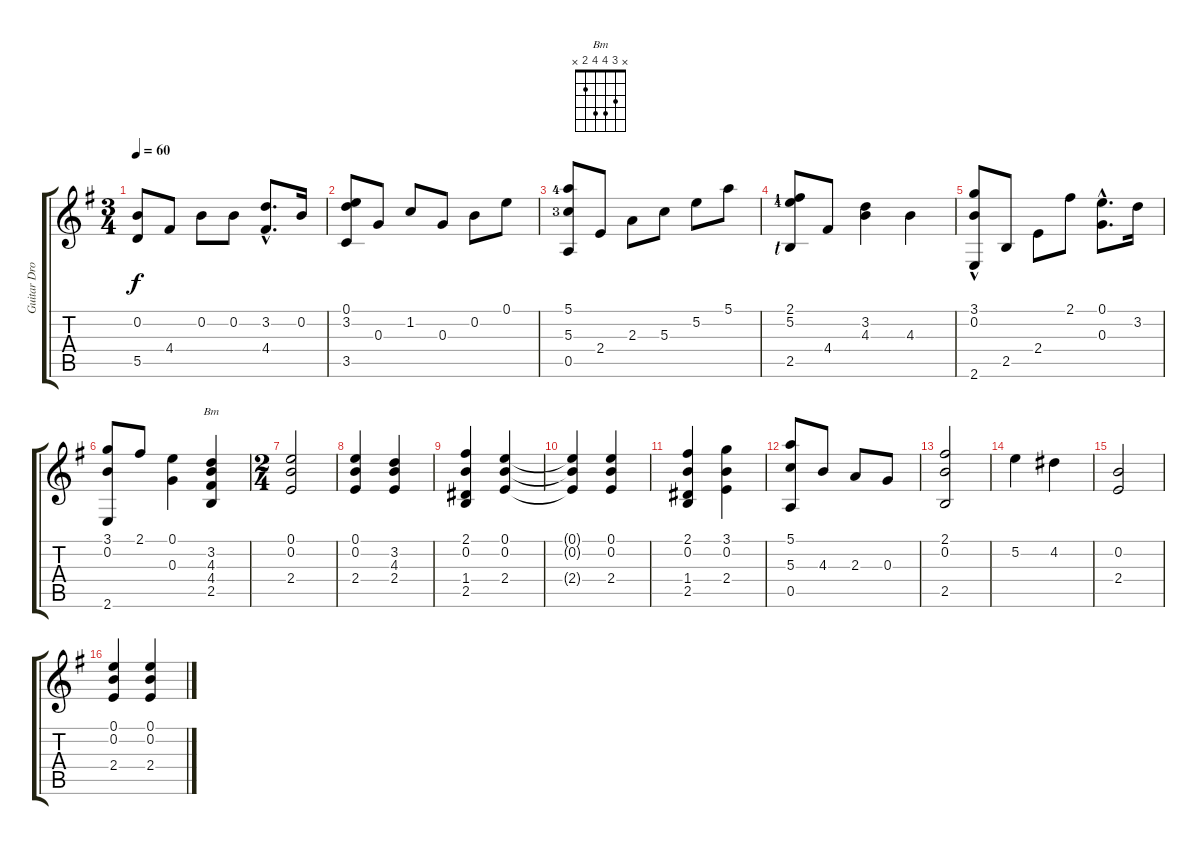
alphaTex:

\track ("Guitar Dropped D" "Guitar Dro") {instrument acousticguitarnylon}
\staff {score tabs}
\tuning (E4 B3 G3 D3 A2 D2) {hide}
\chord ("Bm" x 3 4 4 2 x)
\ts (3 4)
\tempo 60
\clef g2
\ks eminor
(0.2 5.5).8{dy f} 4.4.8 0.2.8 0.2.8 (3.2{hac} 4.4).8{d} 0.2.16 |
(0.1 3.2 3.5).8 0.3.8 1.2.8 0.3.8 0.2.8 0.1.8 |
(5.1{lf 5} 5.3{lf 4} 0.5).8 2.4.8 2.3.8 5.3.8 5.2.8 5.1.8 |
(2.1{lf 2} 5.2{lf 5} 2.5{lf 1}).8 4.4.8 (3.2 4.3).4 4.3.4 |
(3.1{hac} 0.2{hac} 2.6).8 2.5.8 2.4.8 2.1.8 (0.1{hac} 0.3).8{d} 3.2.16 |
(3.1 0.2 2.6).8 2.1.8 (0.1 0.3).4 (3.2 4.3 4.4 2.5).4{ch "Bm"} |
\ts (2 4)
(0.1 0.2 2.4).2 |
(0.1 0.2 2.4).4 (3.2 4.3 2.4).4 |
(2.1 0.2 1.4 2.5).4 (0.1 0.2 2.4).4 |
(0.1{t} 0.2{t} 2.4{t}).4 (0.1 0.2 2.4).4 |
(2.1 0.2 1.4 2.5).4 (3.1 0.2 2.4).4 |
(5.1 5.3 0.5).8 4.3.8 2.3.8 0.3.8 |
(2.1 0.2 2.5).2 |
5.2.4 4.2.4 |
(0.2 2.4).2 |
(0.1 0.2 2.4).4 (0.1 0.2 2.4).4
